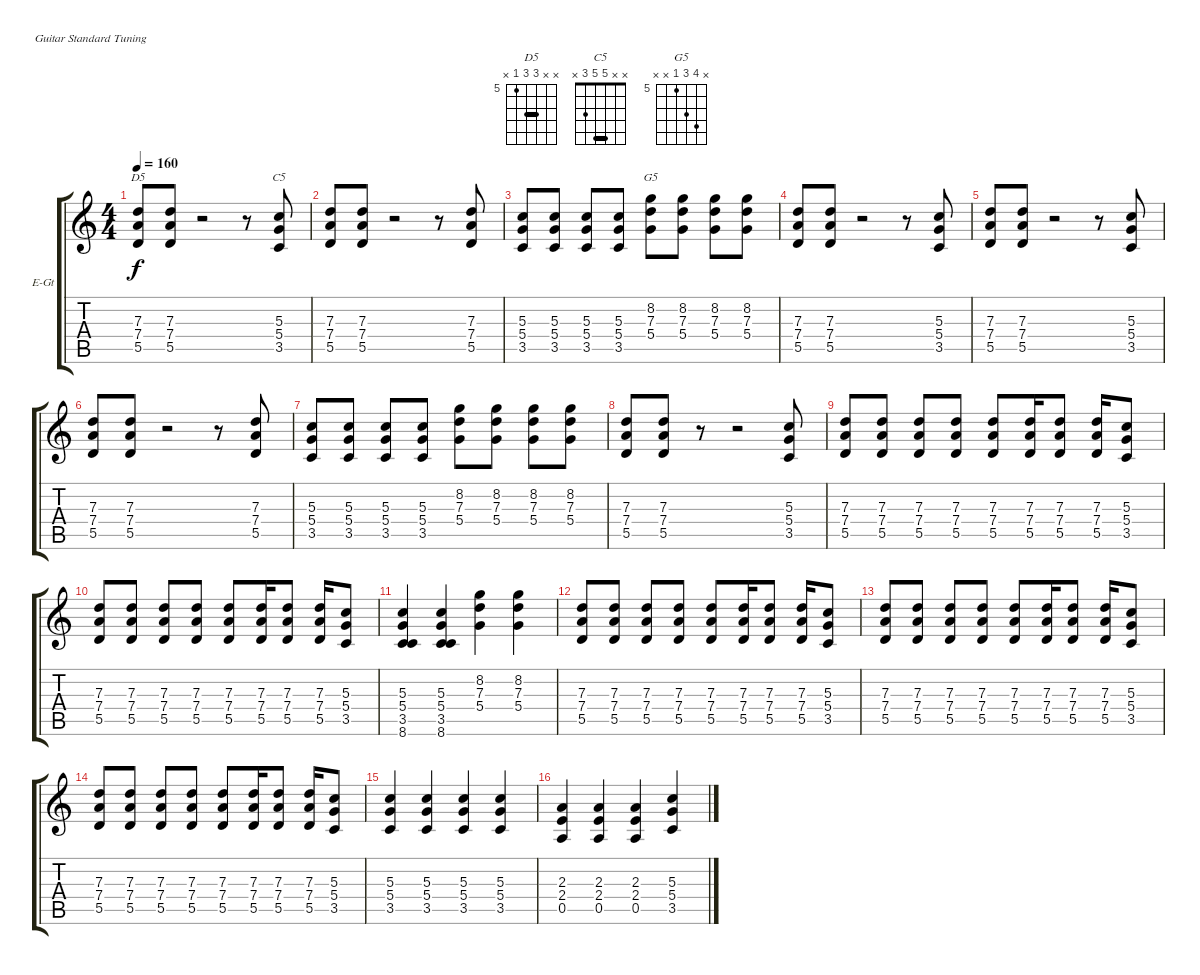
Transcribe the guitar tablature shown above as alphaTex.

\defaultSystemsLayout 4
\bracketExtendMode groupsimilarinstruments
\firstSystemTrackNameOrientation horizontal
\otherSystemsTrackNameOrientation horizontal
\track ("Electric Guitar (Drive)" "E-Gt") {instrument overdrivenguitar}
\staff {score tabs}
\tuning (E4 B3 G3 D3 A2 E2)
\chord ("D5" x x 7 7 5 x) {firstfret 5 barre 7}
\chord ("C5" x x 5 5 3 x) {barre 5}
\chord ("G5" x 8 7 5 x x) {firstfret 5}
\ts (4 4)
\tempo 160
\clef g2
\ks c
(7.4 5.5 7.3).8{ch "D5" dy f instrument overdrivenguitar} (7.4 5.5 7.3).8 r.2 r.8 (5.4 3.5 5.3).8{ch "C5"} |
(7.4 5.5 7.3).8 (7.4 5.5 7.3).8 r.2 r.8 (7.4 5.5 7.3).8 |
(5.4 3.5 5.3).8 (5.4 3.5 5.3).8 (5.4 3.5 5.3).8 (5.4 3.5 5.3).8 (7.3 5.4 8.2).8{ch "G5"} (7.3 5.4 8.2).8 (7.3 5.4 8.2).8 (7.3 5.4 8.2).8 |
(7.4 5.5 7.3).8 (7.4 5.5 7.3).8 r.2 r.8 (5.4 3.5 5.3).8 |
(7.4 5.5 7.3).8 (7.4 5.5 7.3).8 r.2 r.8 (5.4 3.5 5.3).8 |
(7.4 5.5 7.3).8 (7.4 5.5 7.3).8 r.2 r.8 (7.4 5.5 7.3).8 |
(5.4 3.5 5.3).8 (5.4 3.5 5.3).8 (5.4 3.5 5.3).8 (5.4 3.5 5.3).8 (7.3 5.4 8.2).8 (7.3 5.4 8.2).8 (7.3 5.4 8.2).8 (7.3 5.4 8.2).8 |
(7.4 5.5 7.3).8 (7.4 5.5 7.3).8 r.8 r.2 (5.4 3.5 5.3).8 |
(7.4 5.5 7.3).8 (7.4 5.5 7.3).8 (7.4 5.5 7.3).8 (7.4 5.5 7.3).8 (7.4 5.5 7.3).8 (7.4 5.5 7.3).16 (7.4 5.5 7.3).8 (7.4 5.5 7.3).16 (5.4 3.5 5.3).8 |
(7.4 5.5 7.3).8 (7.4 5.5 7.3).8 (7.4 5.5 7.3).8 (7.4 5.5 7.3).8 (7.4 5.5 7.3).8 (7.4 5.5 7.3).16 (7.4 5.5 7.3).8 (7.4 5.5 7.3).16 (5.4 3.5 5.3).8 |
(5.4 3.5 8.6 5.3).4 (5.4 3.5 8.6 5.3).4 (7.3 5.4 8.2).4 (7.3 5.4 8.2).4 |
(7.4 5.5 7.3).8 (7.4 5.5 7.3).8 (7.4 5.5 7.3).8 (7.4 5.5 7.3).8 (7.4 5.5 7.3).8 (7.4 5.5 7.3).16 (7.4 5.5 7.3).8 (7.4 5.5 7.3).16 (5.4 3.5 5.3).8 |
(7.4 5.5 7.3).8 (7.4 5.5 7.3).8 (7.4 5.5 7.3).8 (7.4 5.5 7.3).8 (7.4 5.5 7.3).8 (7.4 5.5 7.3).16 (7.4 5.5 7.3).8 (7.4 5.5 7.3).16 (5.4 3.5 5.3).8 |
(7.4 5.5 7.3).8 (7.4 5.5 7.3).8 (7.4 5.5 7.3).8 (7.4 5.5 7.3).8 (7.4 5.5 7.3).8 (7.4 5.5 7.3).16 (7.4 5.5 7.3).8 (7.4 5.5 7.3).16 (5.4 3.5 5.3).8 |
(5.4 3.5 5.3).4 (5.4 3.5 5.3).4 (5.4 3.5 5.3).4 (5.4 3.5 5.3).4 |
(2.4 0.5 2.3).4 (2.4 0.5 2.3).4 (2.4 0.5 2.3).4 (5.4 3.5 5.3).4
